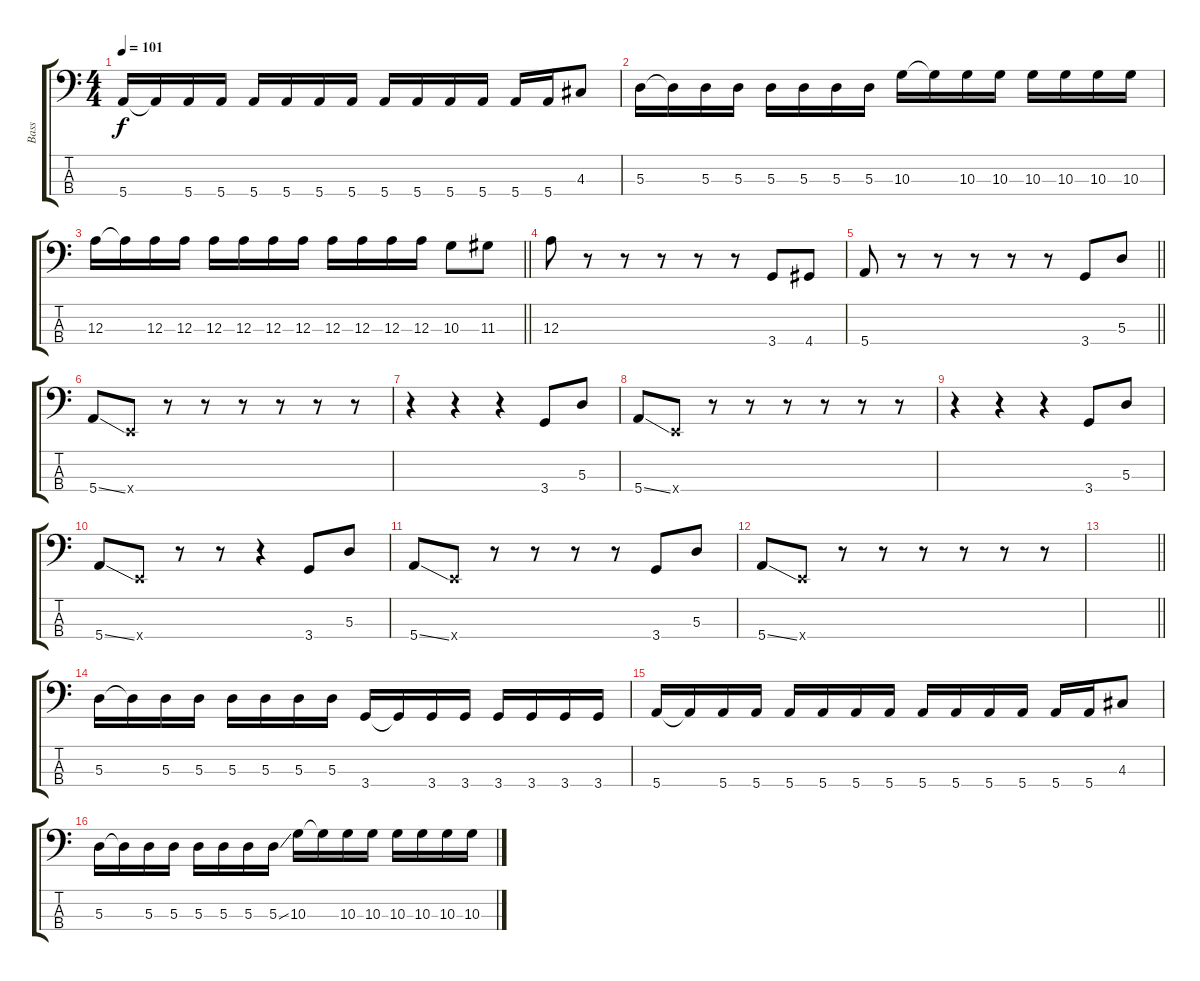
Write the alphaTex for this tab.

\track ("Bass" "Bass") {instrument electricbasspick}
\staff {score tabs}
\tuning (G2 D2 A1 E1) {hide}
\ts (4 4)
\tempo 101
\clef f4
\ks c
5.4.16{dy f} 5.4{t}.16 5.4.16 5.4.16 5.4.16 5.4.16 5.4.16 5.4.16 5.4.16 5.4.16 5.4.16 5.4.16 5.4.16 5.4.16 4.3.8 |
5.3.16 5.3{t}.16 5.3.16 5.3.16 5.3.16 5.3.16 5.3.16 5.3.16 10.3.16 10.3{t}.16 10.3.16 10.3.16 10.3.16 10.3.16 10.3.16 10.3.16 |
\barLineRight lightlight
12.3.16 12.3{t}.16 12.3.16 12.3.16 12.3.16 12.3.16 12.3.16 12.3.16 12.3.16 12.3.16 12.3.16 12.3.16 10.3.8 11.3.8 |
12.3.8 r.8 r.8 r.8 r.8 r.8 3.4.8 4.4.8 |
\barLineRight lightlight
5.4.8 r.8 r.8 r.8 r.8 r.8 3.4.8 5.3.8 |
5.4{ss}.8 0.4{x}.8 r.8 r.8 r.8 r.8 r.8 r.8 |
r.4 r.4 r.4 3.4.8 5.3.8 |
5.4{ss}.8 0.4{x}.8 r.8 r.8 r.8 r.8 r.8 r.8 |
r.4 r.4 r.4 3.4.8 5.3.8 |
5.4{ss}.8 0.4{x}.8 r.8 r.8 r.4 3.4.8 5.3.8 |
5.4{ss}.8 0.4{x}.8 r.8 r.8 r.8 r.8 3.4.8 5.3.8 |
5.4{ss}.8 0.4{x}.8 r.8 r.8 r.8 r.8 r.8 r.8 |
\barLineRight lightlight
|
5.3.16 5.3{t}.16 5.3.16 5.3.16 5.3.16 5.3.16 5.3.16 5.3.16 3.4.16 3.4{t}.16 3.4.16 3.4.16 3.4.16 3.4.16 3.4.16 3.4.16 |
5.4.16 5.4{t}.16 5.4.16 5.4.16 5.4.16 5.4.16 5.4.16 5.4.16 5.4.16 5.4.16 5.4.16 5.4.16 5.4.16 5.4.16 4.3.8 |
5.3.16 5.3{t}.16 5.3.16 5.3.16 5.3.16 5.3.16 5.3.16 5.3{ss}.16 10.3.16 10.3{t}.16 10.3.16 10.3.16 10.3.16 10.3.16 10.3.16 10.3.16
